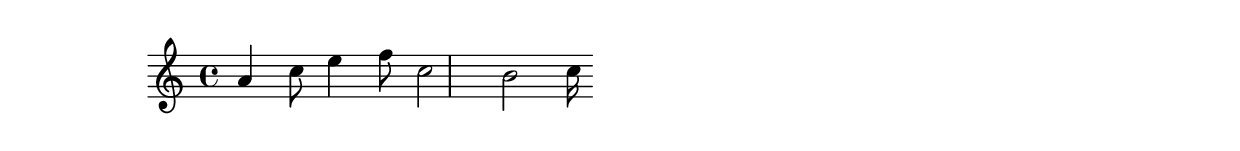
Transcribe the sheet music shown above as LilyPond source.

%{
Welcome to LilyPond
===================

Congratulations, LilyPond has been installed successfully.

Now to take it for the first test run.

  1. Save this file

  2. Select

       Compile > Typeset file

  from the menu.

  The file is processed, and

  3.  The PDF viewer will pop up. Click one of the noteheads.


That's it.  For more information, visit http://lilypond.org .

%}

\version "2.20.0"  % necessary for upgrading to future LilyPond versions.

\relative {
a'4 c8 e4 f8 c2 b2 c16 
}
